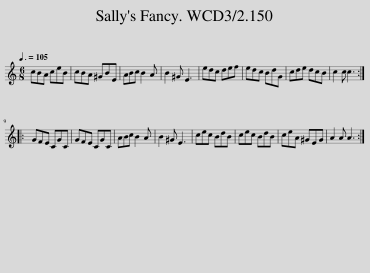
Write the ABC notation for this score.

X:1
L:1/8
Q:3/8=105
M:6/8
I:linebreak $
K:C
V:1 treble
V:1
 cBA ceB | cBA ^GBE | ABc B2 A | B2 ^G E3 | edc def | %5
 edc BdG | cde dcB | c2 c c3 ::$ GFE CGC | GFE CGC | %10
 ABc B2 A | B2 ^G E3 | cec BdB | cec BdB | ceA ^GEG | %15
 A2 A A3 :| %16
